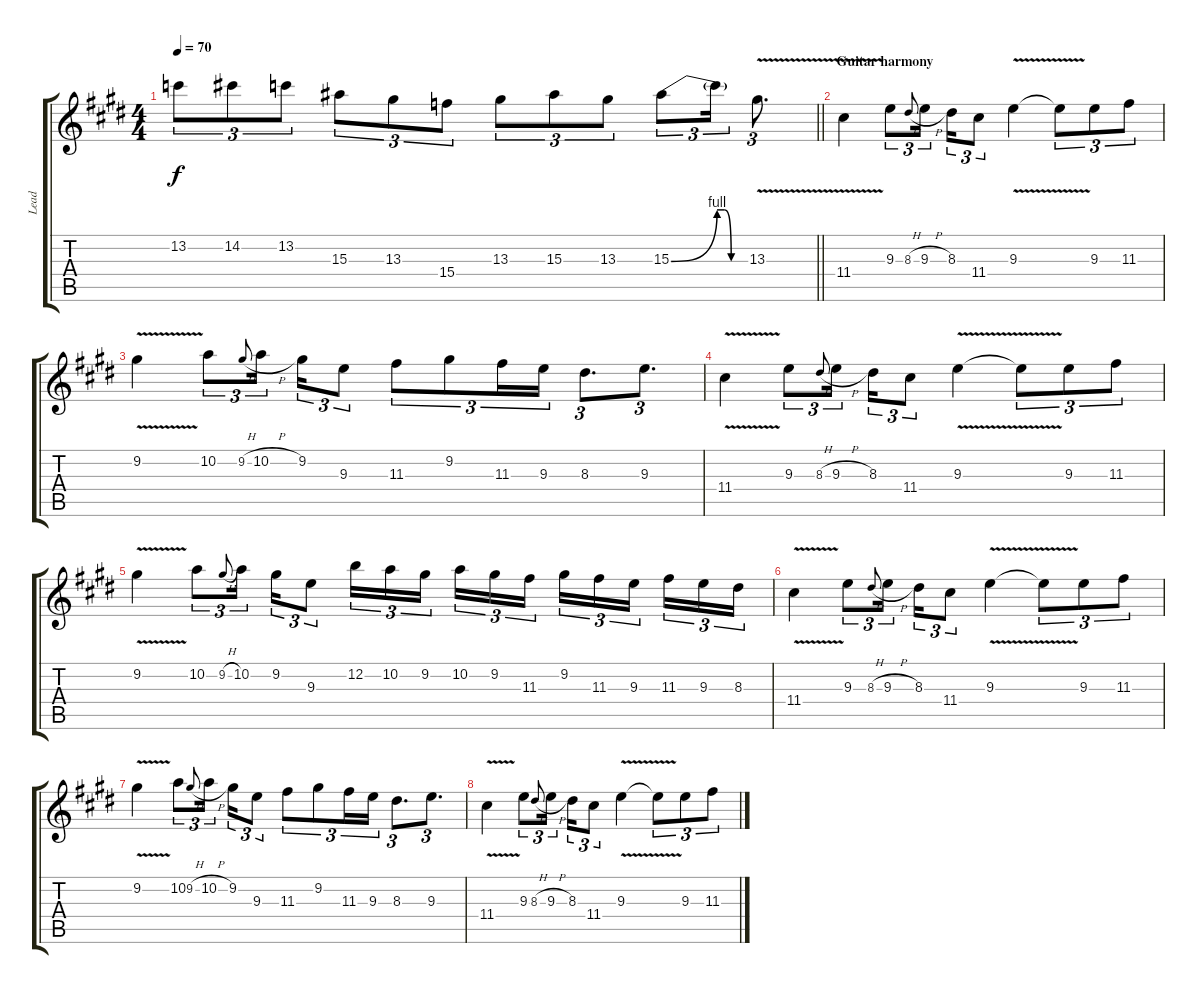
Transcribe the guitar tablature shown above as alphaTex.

\track ("Lead" "Lead") {instrument distortionguitar}
\staff {score tabs}
\tuning (E4 B3 G3 D3 A2 E2) {hide}
\ts (4 4)
\tempo 70
\clef g2
\barLineRight lightlight
\ks c#minor
13.2.8{tu (3 2) dy f} 14.2.8{tu (3 2)} 13.2.8{tu (3 2)} 15.3.8{tu (3 2)} 13.3.8{tu (3 2)} 15.4.8{tu (3 2)} 13.3.8{tu (3 2)} 15.3.8{tu (3 2)} 13.3.8{tu (3 2)} 15.3{be (bend 0 0 60 4)}.8{tu (3 2)} 15.3{be (custom 0 4 15 4 30 0 60 0) t}.16{tu (3 2)} 13.3{v}.8{d tu (3 2)} |
\section ("" "Guitar harmony")
11.4{v}.4{volume 14 balance 3} 9.3.8{tu (3 2)} 8.3{h}.8{gr onbeat} 9.3{h}.16{tu (3 2) beam splitsecondary} 8.3.16{tu (3 2)} 11.4.8{tu (3 2)} 9.3{v}.4 9.3{t}.8{tu (3 2)} 9.3.8{tu (3 2)} 11.3.8{tu (3 2)} |
9.2{v}.4 10.2.8{tu (3 2)} 9.2{h}.8{gr onbeat} 10.2{h}.16{tu (3 2) beam splitsecondary} 9.2.16{tu (3 2)} 9.3.8{tu (3 2)} 11.3.8{tu (3 2)} 9.2.8{tu (3 2)} 11.3.16{tu (3 2)} 9.3.16{tu (3 2)} 8.3.8{d tu (3 2)} 9.3.8{d tu (3 2)} |
11.4{v}.4 9.3.8{tu (3 2)} 8.3{h}.8{gr onbeat} 9.3{h}.16{tu (3 2) beam splitsecondary} 8.3.16{tu (3 2)} 11.4.8{tu (3 2)} 9.3{v}.4 9.3{t}.8{tu (3 2)} 9.3.8{tu (3 2)} 11.3.8{tu (3 2)} |
9.2{v}.4 10.2.8{tu (3 2)} 9.2{h}.8{gr onbeat} 10.2.16{tu (3 2) beam splitsecondary} 9.2.16{tu (3 2)} 9.3.8{tu (3 2)} 12.2.16{tu (3 2)} 10.2.16{tu (3 2)} 9.2.16{tu (3 2) beam splitsecondary} 10.2.16{tu (3 2)} 9.2.16{tu (3 2)} 11.3.16{tu (3 2)} 9.2.16{tu (3 2)} 11.3.16{tu (3 2)} 9.3.16{tu (3 2) beam splitsecondary} 11.3.16{tu (3 2)} 9.3.16{tu (3 2)} 8.3.16{tu (3 2)} |
11.4{v}.4 9.3.8{tu (3 2)} 8.3{h}.8{gr onbeat} 9.3{h}.16{tu (3 2) beam splitsecondary} 8.3.16{tu (3 2)} 11.4.8{tu (3 2)} 9.3{v}.4 9.3{t}.8{tu (3 2)} 9.3.8{tu (3 2)} 11.3.8{tu (3 2)} |
9.2{v}.4 10.2.8{tu (3 2)} 9.2{h}.8{gr onbeat} 10.2{h}.16{tu (3 2) beam splitsecondary} 9.2.16{tu (3 2)} 9.3.8{tu (3 2)} 11.3.8{tu (3 2)} 9.2.8{tu (3 2)} 11.3.16{tu (3 2)} 9.3.16{tu (3 2)} 8.3.8{d tu (3 2)} 9.3.8{d tu (3 2)} |
11.4{v}.4 9.3.8{tu (3 2)} 8.3{h}.8{gr onbeat} 9.3{h}.16{tu (3 2) beam splitsecondary} 8.3.16{tu (3 2)} 11.4.8{tu (3 2)} 9.3{v}.4 9.3{t}.8{tu (3 2)} 9.3.8{tu (3 2)} 11.3.8{tu (3 2)}
